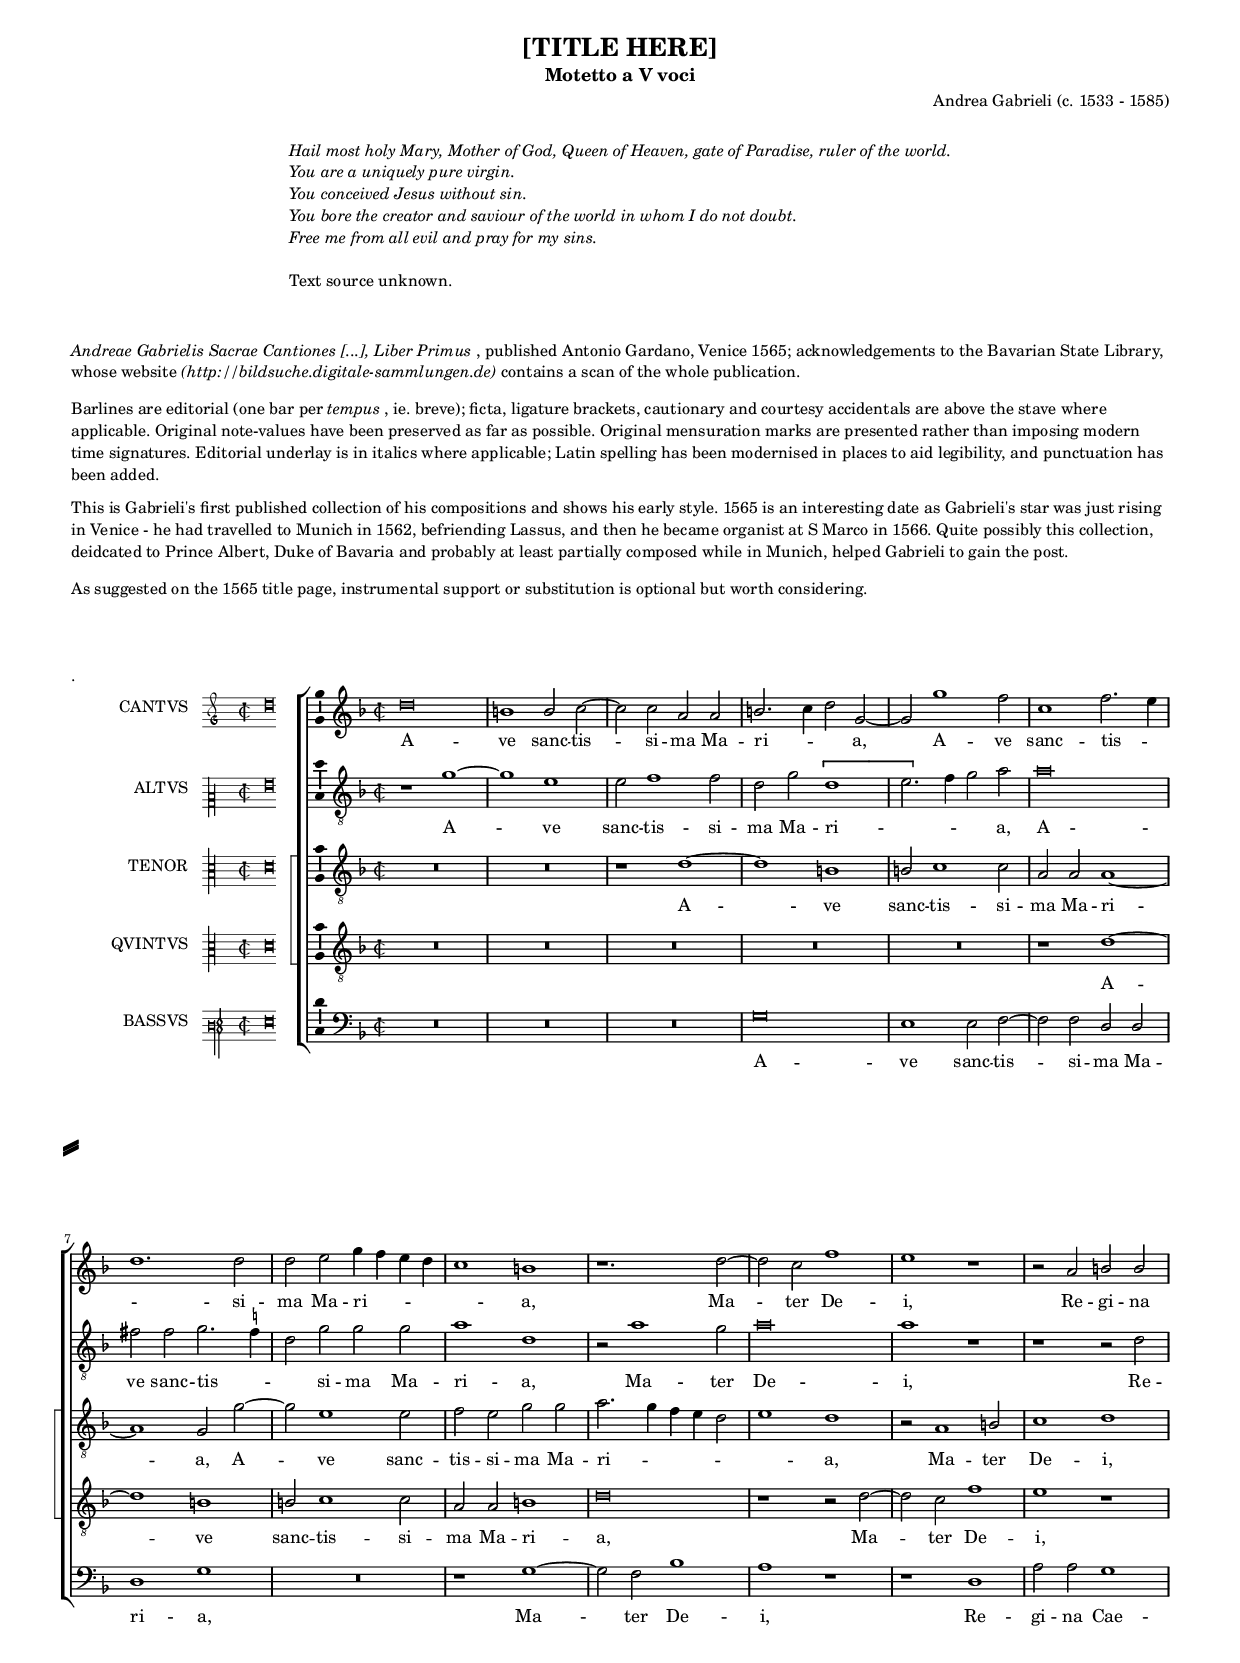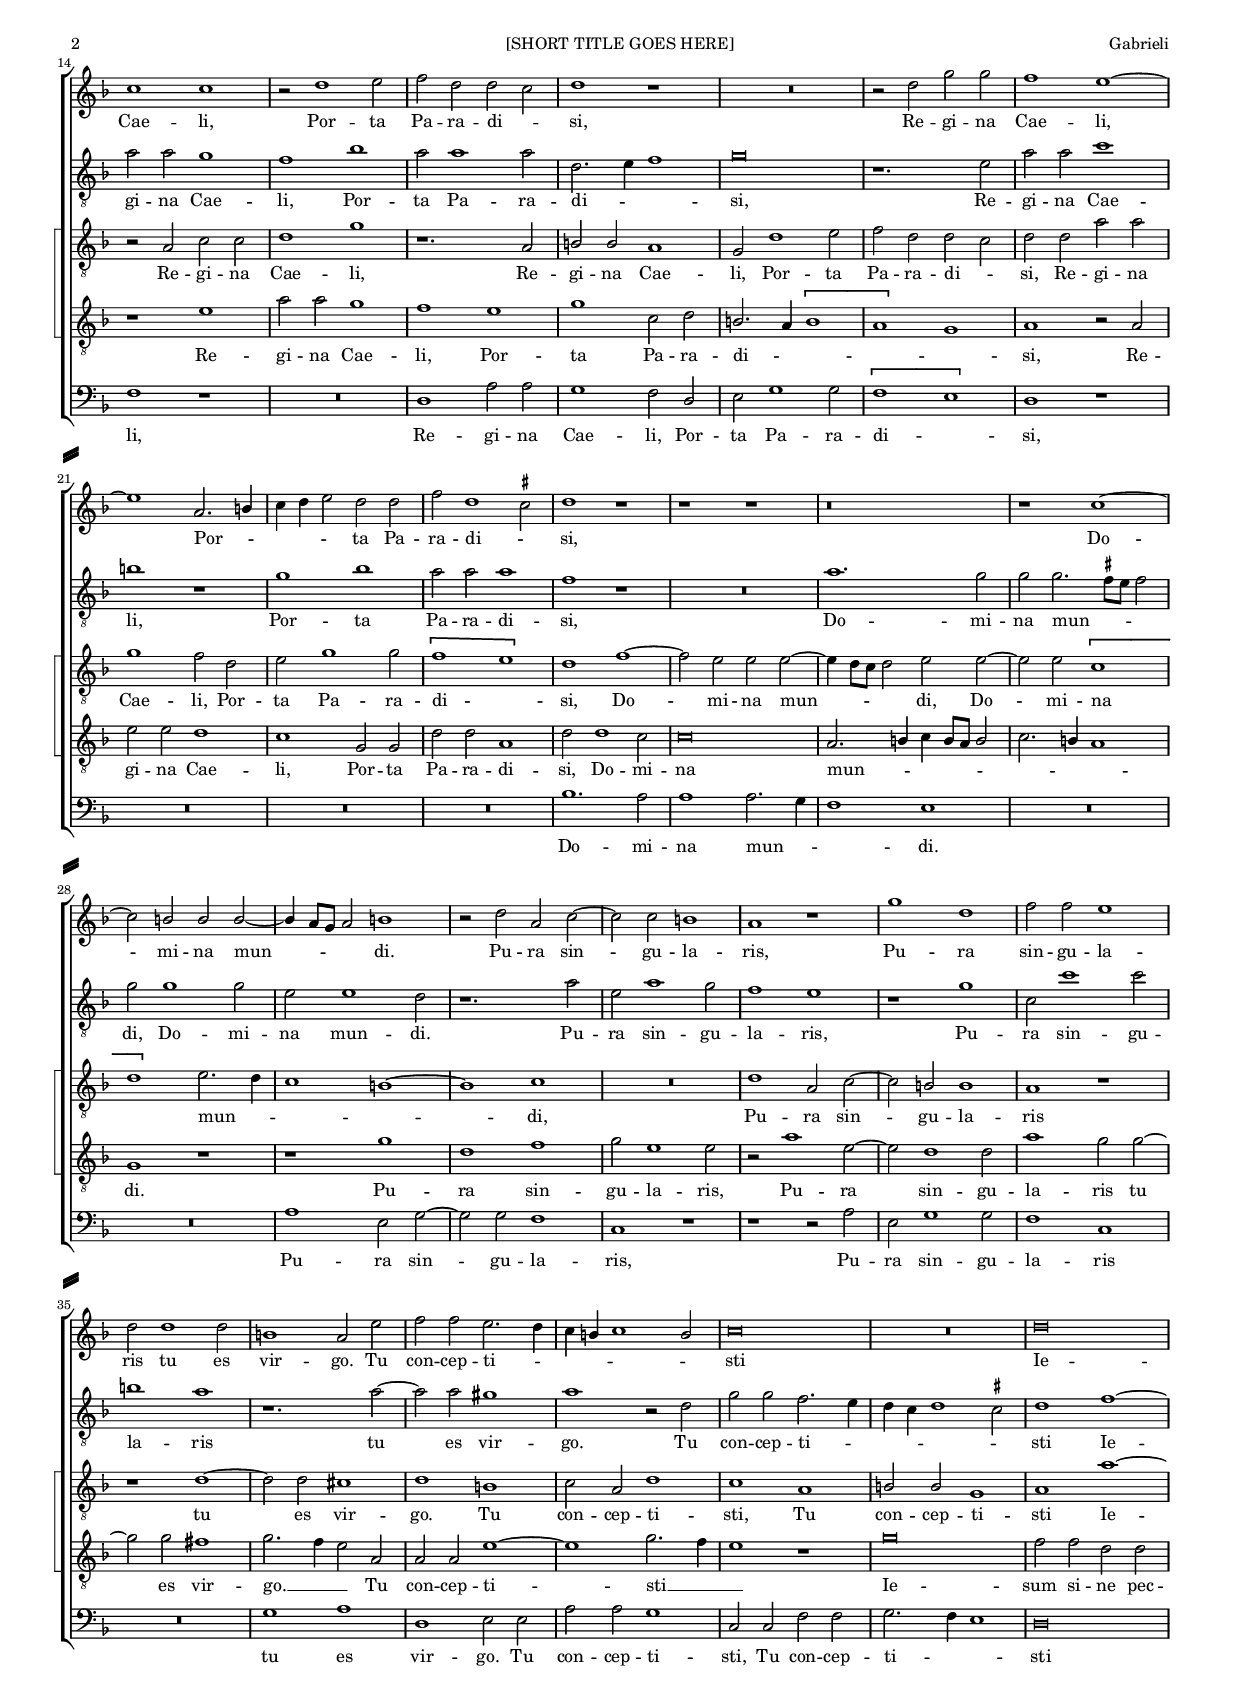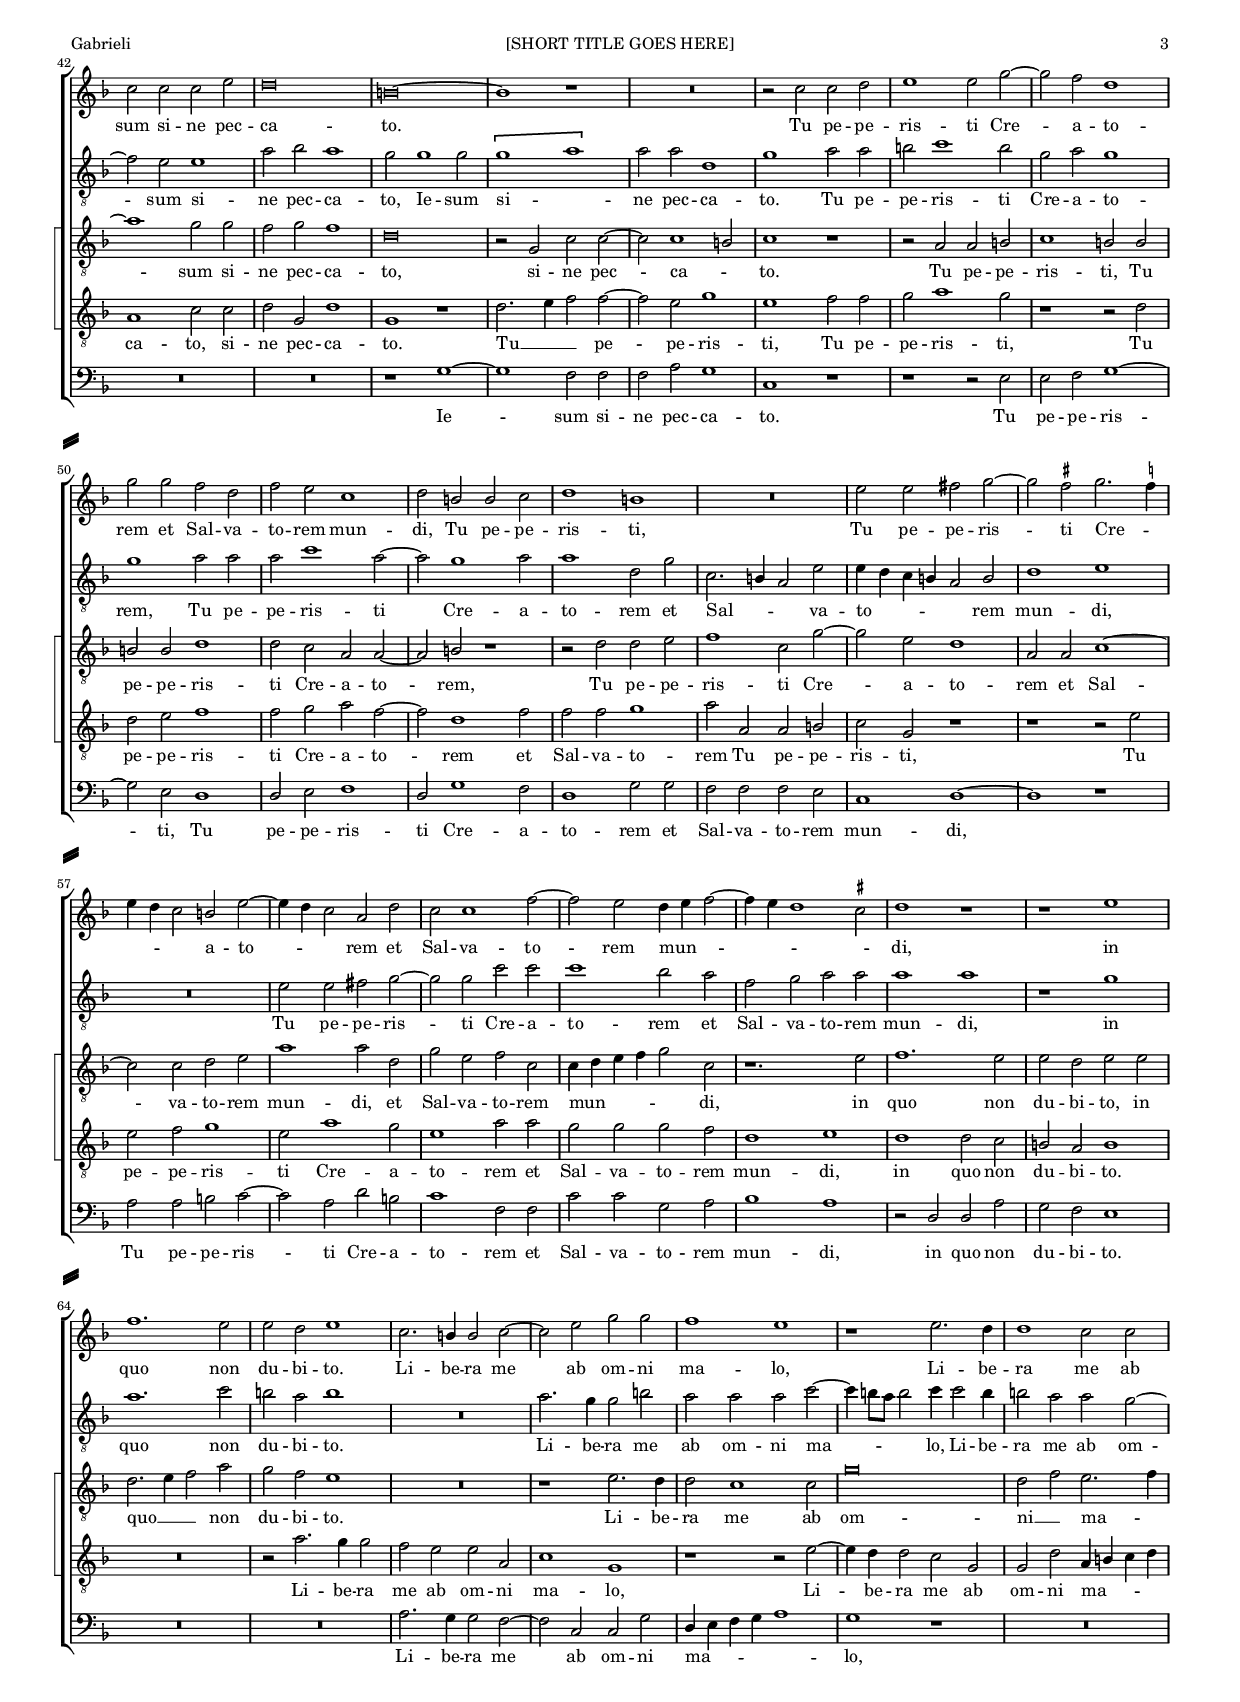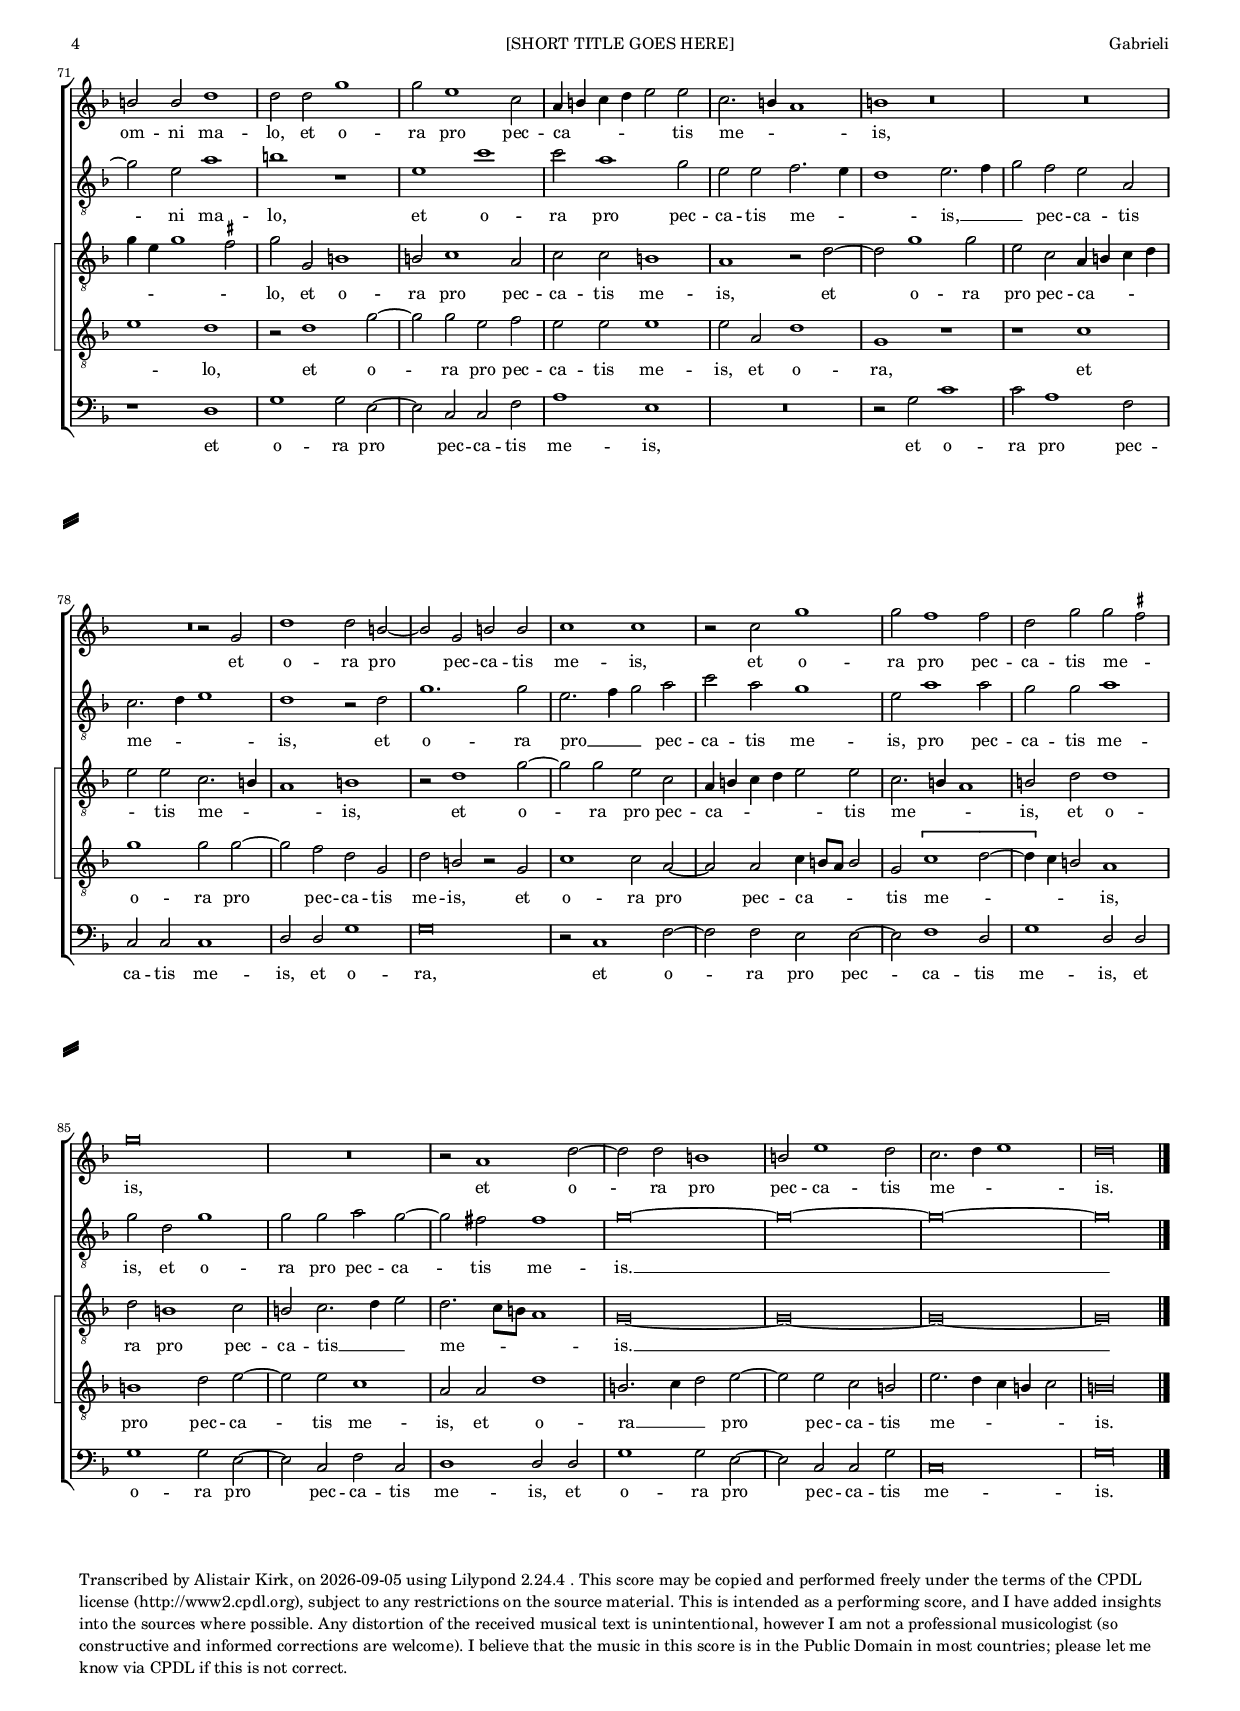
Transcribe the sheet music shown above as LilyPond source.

%
%  Alistair Kirk's Lilypond Template for Polyphonic Music - last revised 2018-09-03.
%
%
%  If you can't be bothered to learn how to use lilypond properly (fair enough) then you can still easily make many 
%  commonly-needed changes to this score - including transposition, clefs, music size, titles etc etc - using my 
%  easy online guide at https://guidallambert.github.io/MusicEditing/EasyLilypondCustomisation.html
%
%  Best edited using Frescobaldi!  Get it from frescobaldi.org - a highly recommended 
%  Lilypond editor.  (I also highly recommend VSCode with its Git integration for version controlling.)
%


%%%%%%%%%%%%%%%%%%
% 1 - Description of this score
%%%%%%%%%%%%%%%%%%

%%% 1A - paper layout
%

#(set-default-paper-size "a4")
#(set-global-staff-size 14)
\paper {
        left-margin   = 12\mm
        right-margin   = 12\mm
        top-margin    = 10\mm
        bottom-margin = 10\mm
}

%%% 1B - titles
%

\header {
	title = "[TITLE HERE]"
	subtitle = "Motetto a V voci"
	% poet = ""
	% subsubtitle = "VIII Vocum"
	% arranger = ""
	composer = "Andrea Gabrieli (c. 1533 - 1585)"
	% opus=""
}

hcomposer = "Gabrieli"
htitle = "[SHORT TITLE GOES HERE]"

%%% 1C - Transposition of the whole score.
%
% This works relative to c.
%  Ie. To keep the original pitch leave this as 'c' (without quotes).
% To transpose the whole score up a tone set to 'd'.  For down a tone, set to 'bes,' (note the comma) etc
%  Everything is transposed, including key signatures etc (but prefatory staves are not affected).

TranspositionInterval = c



%%% 1D - clefs and stave labels
%

StaveAClef =  "treble"
StaveALabel =  "CANTVS"

StaveBClef =  "treble_8"
StaveBLabel =  "ALTVS"

StaveCClef =  "treble_8"
StaveCLabel =  "TENOR"

StaveDClef =  "treble_8"
StaveDLabel =  "QVINTVS"

StaveEClef =   "bass"
StaveELabel =   "BASSVS"

StaveFClef =  "treble_8"
StaveFLabel =   "Altus"

StaveGClef =   "treble_8"
StaveGLabel =   "Tenor"

StaveHClef =   "bass"
StaveHLabel =   "Bassus"

%%% 1E - key and time signature
%

gkeysig = {\key f \major}  %  Nb.  don't need to change this even if transposing - see above
global = {
	\time 2/1  %nb this might be overridden elsewhere (actually thinking of getting rid of it here...
	\gkeysig
        \override Score.MetronomeMark #'transparent = ##t
}

%%%1f  - What sound and tempo to use for the output MIDI file
%

% Tempo:
% Set the first number in the line below to set the playback speed.
% The number controls the length of the semibreve (which is the
% tactus of most 16th century polyphony written in tempus imperfectum)
% Suggest something in the range of 35 (very slow) to 65 (very fast).
% 45 is my default.

midiTactus = #(ly:make-moment 55 1)

% Playback sound:
% I think ocarina sounds a bit like a chamber organ on most General MIDI
% soundbanks, and annoys me the least of all the various terrible options,
% but suit yourself!
% "recorder" may also be useful on your computer??

MidiPlaybackSound = "ocarina"


%%%%%%%%%%%%%%%%%%
% 2 - Generic 'technical' settings (shouldn't usually need to change any of these unless personal preference suggests otherwise)
%%%%%%%%%%%%%%%%%%

\layout {
	\context {
		\Voice
			\remove "Note_heads_engraver"
			\consists "Completion_heads_engraver"
			\override NoteHead #'style = #'baroque

                         % These two go together!
                         \override Slur #'transparent = ##t
                         \override AccidentalSuggestion #'avoid-slur = #'inside  % Doesm't seem to help (in that ficta are shown way outside the stave when theres a slur) but does at least suppress all the error messages in the log file!


			\remove "Rest_engraver"
			\consists "Completion_rest_engraver"
                        \override Stem #'neutral-direction = #up

	}
	\context {
		\Staff
			\consists Ambitus_engraver
                        %% \override Stem #'thickness = #0.9
                        \RemoveEmptyStaves
	}
        \context {
                \StaffGroup
                        \consists "Separating_line_group_engraver"
	}
        \context {
                 \Score
                          \override BarNumber #'padding = #1.5
                          %\override BarNumber #'font-size = #1
                          %\override BarLine #'transparent = ##t	%% Uncomment for Mensurstriche (also change from ChoirStaff to Staffgroup and comment out completion_heads_engraver etc
                          %\override BarLine #'hair-thickness = #0.9   %% Example of how to manipulate barlines
        }
        \context {
                \Lyrics
                       %\override LyricText #'font-size = #1.2
                       %\override LyricText #'whiteout = ##t		% Might help with mensurstriche
                       %\override LyricExtender #'whiteout = ##t	% Might help with mensurstriche
                       %\override LyricHyphen #'whiteout = ##t		% Might help with mensurstriche
	}
}
\paper {
	ragged-last-bottom = ##f
  	ragged-bottom = ##f
	system-separator-markup = \slashSeparator
        evenHeaderMarkup=\markup  \fill-line { \fromproperty #'page:page-number-string \htitle \hcomposer }
	oddHeaderMarkup= \markup  \fill-line { \on-the-fly #not-first-page \hcomposer \on-the-fly #not-first-page \htitle \on-the-fly #not-first-page \fromproperty #'page:page-number-string }
         top-system-spacing #'basic-distance = #7    % Top stave is a bit too close to the page headers.
         % systems-per-page = 3  	% Lilypond rarely needs forcing like this...
         %  system-count = 13   	% ditto
         % page-count = 8    		% ditto
}




%%% The main musical content is in the two linked files below:



%%%%%%%%%%%%%%%%%%
% Some useful definitions for early music
%%%%%%%%%%%%%%%%%%

italicas=\override LyricText #'font-shape = #'italic
rectas=\override LyricText #'font-shape = #'upright
ss=\once \set suggestAccidentals = ##t
ficta = \once \set suggestAccidentals = ##t
date = #(strftime "%Y-%m-%d" (localtime (current-time)))
%m0 = \melismaEnd
%m1 = \melisma

%% Defining graphics for unusual mensural time signatures!
#(
  define ((double-time-signature2 glyph a) grob) (
       grob-interpret-markup grob (
          markup  (
            #:line ( #:musicglyph glyph #:number #:vcenter a )
          )
       )
  )
)
#(
  define ((double-time-signature3 glyph a b) grob) (
       grob-interpret-markup grob (
          markup  (
            #:line ( #:musicglyph glyph #:vcenter #:column (a b) )
          )
       )
  )
)
#(
  define ((custom-time-signature glyph) grob) (
       grob-interpret-markup grob (
          markup  (
            #:line ( #:musicglyph glyph)
          )
       )
  )
)


%%%%%%%%%%%%%%%%%%
% 3 - Score content: notes
%%%%%%%%%%%%%%%%%%

%\language "english"

StaveANotes = {

  % clef c1  % tweak / uncomment for debugging - this should override the clef in the score block

  \override Score.TimeSignature.stencil =
    #(custom-time-signature "timesig.mensural22")
  \time 2/1

  %\mark \markup \italic {"Prima Pars"}

  		d''\breve b'1 b'2 c''1 c''2 a'2 a'2 b'2. \melisma c''4 d''2 \melismaEnd g'1
		g''1 f''2   c''1  f''2. \melisma e''4  d''1. \melismaEnd d''2 d''2 e''2 g''4 \melisma f''4 e''4 d''4 c''1 \melismaEnd b'1
	r1.	d''1 c''2 f''1 e''1
	r1.	a'2 b'2 b'2 c''1 c''1

	r2	d''1 e''2 f''2 d''2 d''2 \melisma c''2 \melismaEnd d''1
	r1 R\breve r2
		d''2 g''2 g''2 f''1 e''\breve a'2. \melisma b'4 c''4 d''4 e''2 \melismaEnd d''2 d''2 f''2 d''1 \melisma \ficta cis''2 \melismaEnd d''1
	r\breve r\longa
		c''1. b'2 b'2 b'2. \melisma a'8 g'8 a'2 \melismaEnd b'1
	r2	d''2 a'2 c''1 c''2 b'1 a'1
	r1 	g''1 d''1 f''2 f''2 e''1 d''2 d''1 d''2 b'1 a'2
		e''2 f''2 f''2 e''2. \melisma d''4 c''4 b'4 c''1 b'2 \melismaEnd c''\breve
		R\breve
		d''\breve c''2 c''2 c''2 e''2 d''\breve b'\breve.
	r1 R\breve r2
		c''2 c''2 d''2 e''1 e''2 g''1 f''2 d''1 g''2 g''2 f''2 d''2 f''2 e''2 c''1 d''2 b'2 b'2 c''2 d''1 b'1
	R\breve
		e''2 e''2 fis''2 g''1 \ficta fis''2 g''2. \melisma \ficta f''4 e''4 d''4 c''2 \melismaEnd b'2 e''2. \melisma d''4 c''2 \melismaEnd a'2
		d''2 c''2 c''1 f''1 e''2 d''4 \melisma e''4 f''2. e''4 d''1 \ficta cis''2 \melismaEnd d''1
	r\breve
		e''1 f''1. e''2 e''2 d''2 e''1 c''2. b'4 b'2 c''1 e''2 g''2 g''2 f''1 e''1
	r1	e''2. d''4 d''1 c''2 c''2 b'2 b'2 d''1 d''2
		d''2 g''1 g''2 e''1 c''2 a'4 \melisma b'4 c''4 d''4 e''2 \melismaEnd e''2 c''2. \melisma b'4 a'1 \melismaEnd b'1
		R\longa r2
		g'2 d''1 d''2 b'1 g'2 b'2 b'2 c''1 c''1
	r2	c''2 g''1 g''2 f''1 f''2 d''2 g''2 g''2 \melisma \ficta fis''2 \melismaEnd g''\breve
	R\breve r2
		a'1 d''1 d''2 b'1 b'2 e''1 d''2 c''2. \melisma d''4 e''1 \melismaEnd d''\maxima*1/4

  %\override Score.TimeSignature.stencil =
  %   #(double-time-signature2 "timesig.mensural98" "3")
  % \time 3/2

  % \cadenzaOn

  %  b'\maxima*1/4
    \bar "|."
  %\cadenzaOff


}
StaveBNotes = {

  % clef c3  % tweak / uncomment for debugging - this should override the clef in the score block

   	r1	g'\breve e'1 e'2 f'1 f'2 d'2 g'2 \[ d'1 \melisma e'2. \] f'4 g'2 \melismaEnd a'2
		a'\breve fis'2 fis'2 g'2. \melisma \ficta f'4 d'2 \melismaEnd g'2 g'2 g'2 a'1 d'1
	r2	a'1 g'2 a'\breve a'1
	r1 r1 r2
		d'2 a'2 a'2 g'1 f'1
		\ficta bes'1 a'2 a'1 a'2 d'2. \melisma e'4 f'1 \melismaEnd g'\breve
	r1.	e'2 a'2 a'2 c''1 b'1
	r1	g'1 bes'1 a'2 a'2 a'1 f'1
	r1 R\breve
		a'1. g'2 g'2 g'2. \melisma \ficta fis'8 e'8 \ficta fis'2 \melismaEnd g'2
		g'1 g'2 e'2 e'1 d'2
	r1.	a'2 e'2 a'1 g'2 f'1 e'1
	r1	g'1 c'2 c''1 c''2 b'1 a'1
	r1.	a'1 a'2 gis'1 a'1
	r2	d'2 g'2 g'2 f'2. \melisma e'4 d'4 c'4 d'1 \ficta cis'2 \melismaEnd d'1 f'1. e'2
		e'1 a'2 \ficta bes'2 a'1 g'2 g'1 g'2
		\[ g'1 \melisma a'1 \melismaEnd \] a'2 a'2 d'1 g'1
		a'2 a'2 b'2 c''1 b'2 g'2 a'2 g'1 g'1
		a'2 a'2 a'2 c''1 a'1 g'1 a'2 a'1 d'2
		g'2 c'2. \melisma b4 a2 \melismaEnd e'2 e'4 \melisma d'4 c'4 b4 a2 \melismaEnd b2 d'1 e'1
	R\breve
		e'2 e'2 fis'2 g'1 g'2 c''2 c''2 c''1 bes'2
		a'2 f'2 g'2 a'2 a'2 a'1 a'1
	r1	g'1 a'1. c''2 b'2 a'2 b'1
	R\breve
		a'2. g'4 g'2 b'2 a'2 a'2 a'2 c''2. \melisma b'8 a'8 b'2 \melismaEnd c''4
		c''2 b'4 b'2 a'2 a'2 g'1 e'2 a'1 b'1
	r1	e'1 c''1 c''2 a'1 g'2 e'2 e'2 f'2. \melisma e'4 d'1 \melismaEnd e'2. \melisma f'4 g'2 \melismaEnd
		f'2 e'2 a2 c'2. \melisma d'4 e'1 \melismaEnd d'1
	r2	d'2 g'1. g'2 e'2. \melisma f'4 g'2 \melismaEnd a'2 c''2 a'2 g'1 e'2
		a'1 a'2 g'2 g'2 a'1 g'2
		d'2 g'1 g'2 g'2 a'2 g'1 fis'2 fis'1 g'\maxima
}
StaveCNotes = {

  % clef c4  % tweak / uncomment for debugging - this should override the clef in the score block

 	R\longa r1
		d'\breve b1 b2 c'1 c'2 a2 a2 a\breve g2
		g'1 e'1 e'2 f'2 e'2  g'2 g'2 a'2. \melisma g'4 f'4 e'4 d'2 e'1 \melismaEnd d'1
	r2	a1 b2 c'1 d'1
	r2	a2 c'2 c'2 d'1 g'1
	r1. 	a2 b2 b2 a1 g2
		d'1 e'2 f'2 d'2 d'2 \melisma c'2 \melismaEnd d'2
		d'2 a'2 a'2 g'1 f'2 d'2 e'2 g'1 g'2 \[ f'1 \melisma e'1 \melismaEnd \] d'1
		f'1. e'2 e'2 e'2. \melisma d'8 c'8 d'2 \melismaEnd e'2
		e'1 e'2 \[ c'1 \melisma d'1 \melismaEnd \] e'2. \melisma d'4 c'1 b\breve \melismaEnd c'1
	R\breve
		d'1 a2 c'1 b2 b1 a1
		r\breve
		d'1. d'2 cis'1 d'1 b1 c'2 a2 d'1 c'1
		a1 b2 b2 g1 a1
		a'\breve g'2 g'2 f'2 g'2 f'1 d'\breve
	r2	g2 c'2 c'1 c'1 \melisma b2 \melismaEnd c'1
	r1.	a2 a2 b2 c'1 b2
		b2 b2 b2 d'1 d'2 c'2 a2 a1 b2
	r1.	d'2 d'2 e'2 f'1 c'2 g'1 e'2 d'1 a2
		a2 c'1. c'2 d'2 e'2 a'1 a'2
		d'2 g'2 e'2 f'2 c'2 c'4 \melisma d'4 e'4 f'4 g'2 \melismaEnd c'2
	r1.	e'2 f'1. e'2 e'2 d'2 e'2
		e'2 d'2. \melisma e'4 f'2 \melismaEnd a'2 g'2 f'2 e'1
	R\breve r1
	e'2. d'4 d'2 c'1 c'2 g'\breve d'2 \melisma f'2 \melismaEnd e'2. \melisma f'4 g'4 e'4 g'1 \ficta fis'2 \melismaEnd g'2
		g2 b1 b2 c'1 a2 c'2 c'2 b1 a1
	r2	d'1 g'1 g'2 e'2 c'2 a4 \melisma b4 c'4 d'4 e'2 \melismaEnd e'2 c'2. \melisma b4 a1 \melismaEnd b1
	r2	d'1 g'1 g'2 e'2 c'2 a4 \melisma b4 c'4 d'4 e'2 \melismaEnd e'2 c'2. \melisma b4 a1 \melismaEnd b2
		d'2 d'1 d'2 b1 c'2 b2 c'2. \melisma d'4 e'2 \melismaEnd d'2. \melisma c'8 b8 a1 \melismaEnd g\maxima
}
StaveDNotes = {
  	R\longa R\longa R\breve r1
  	d'\breve b1 b2 c'1 c'2 a2 a2 b1 d'\breve
	r1 r2	d'1 c'2 f'1 e'1
	r\breve e'1 a'2 a'2 g'1 f'1 e'1 g'1 c'2 d'2 b2. \melisma a4 \[ b1 a1 \] g1 \melismaEnd a1
	r2	a2 e'2 e'2 d'1 c'1 g2 g2 d'2 d'2 a1 d'2
	d'1 c'2 c'\breve a2. \melisma b4 c'4 b8 a8 b2 c'2. b4 a1 \melismaEnd g1
	r\breve
		g'1 d'1 f'1 g'2 e'1 e'2
	r2	a'1 e'1 d'1 d'2 a'1 g'2
		g'1 g'2 fis'1 g'2. \melisma f'4 e'2 \melismaEnd
		a2 a2 a2 e'\breve g'2. \melisma f'4 e'1 \melismaEnd
	r1	g'\breve f'2 f'2 d'2 d'2 a1 c'2
		c'2 d'2 g2 d'1 g1
	r1	d'2. \melisma e'4 f'2 \melismaEnd f'1 e'2 g'1 e'1
		f'2 f'2 g'2 a'1 g'2
	r1 r2 	d'2 d'2 e'2 f'1 f'2 g'2 a'2 f'1 d'1
		f'2 f'2 f'2 g'1 a'2
		a2 a2 b2 c'2 g2
	r1 r1 r2
		e'2 e'2 f'2 g'1 e'2 a'1 g'2 e'1 a'2
		a'2 g'2 g'2 g'2 f'2 d'1 e'1
		d'1 d'2 c'2 b2 a2 b1
	R\breve r2
		a'2. g'4 g'2 f'2 e'2 e'2 a2 c'1 g1
	r1 r2	e'2. d'4 d'2 c'2 g2 g2 d'2 a4 \melisma b4 c'4 d'4 e'1 \melismaEnd d'1
	r2	d'1 g'1 g'2 e'2 f'2 e'2 e'2 e'1 e'2
		a2 d'1 g1
		r1 r1	c'1 g'1 g'2 g'1 f'2 d'2 g2 d'2 b2
	r2	g2 c'1 c'2 a1 a2 c'4 \melisma b8 a8 b2 \melismaEnd g2 \[ c'1 \melisma d'2. \] c'4 b2 \melismaEnd a1
		b1 d'2 e'1 e'2 c'1 a2
		a2 d'1 b2. \melisma c'4 d'2 \melismaEnd e'1 e'2 c'2 b2 e'2. \melisma d'4 c'4 b4 c'2 \melismaEnd b\maxima*1/4

}
StaveENotes = {

  % clef c4  % tweak / uncomment for debugging - this should override the clef in the score block

   	R\longa R\breve
		g\breve e1 e2 f1 f2 d2 d2 d1 g1
	R\breve r1
	g1. f2 \ficta bes1 a1
	r1 r1	d1 a2 a2 g1 f1
	r1 R\breve
		d1 a2 a2 g1 f2 d2 e2 g1 g2 \[ f1 \melisma e1 \melismaEnd \] d1
	r1 R\longa R\breve
		bes1. a2 a1 a2. \melisma g4 f1 \melismaEnd e1
	R\longa
		a1 e2 g1 g2 f1 c1
	r1 r1 r2
		a2 e2 g1 g2 f1 c1
	R\breve
		g1 a1 d1 e2 e2 a2 a2 g1 c2
		c2 f2 f2 g2. \melisma f4 e1 \melismaEnd d\breve
	R\longa r1
		g\breve f2 f2 f2 a2 g1 c1
	r1 r1 r2
		e2 e2 f2 g1. e2
		d1 d2 e2 f1 d2 g1 f2 d1 g2
		g2 f2 f2 f2 e2 c1 d\breve
	r1	a2 a2 b2 c'1 a2 d'2 b2 c'1 f2
		f2 c'2 c'2 g2 a2 bes1 a1
	r2	d2 d2 a2 g2 f2 e1
	R\longa
		a2. g4 g2 f1 c2 c2 g2 d4 \melisma e4 f4 g4 a1 \melismaEnd g1
	r1 R\breve r1
		d1 g1 g2 e1 c2 c2 f2 a1 e1
	R\breve r2
		g2 c'1 c'2 a1 f2 c2 c2 c1 d2 d2 g1 g\breve
	r2	c1 f1 f2 e2 e1 f1 d2 g1 d2
		d2 g1 g2 e1 c2 f2 c2 d1 d2
		d2 g1 g2 e1 c2 c2 g2 c\breve g\maxima*1/4

}
StaveFNotes = {  }
StaveGNotes = {  }
StaveHNotes = {  }

% Convenient overrides - comment and uncomment to add and remove staves for quick debugging / rendering purposes:
% StaveANotes = {  }
% StaveBNotes = {  }
% StaveCNotes = {  }
% StaveDNotes = {  }
% StaveENotes = {  }
% StaveFNotes = {  }
% StaveGNotes = {  }
% StaveHNotes = {  }

%%%%%%%%%%%%%%%%%%
% 4 - Score content: text / lyrics
%%%%%%%%%%%%%%%%%%

StaveALyrics = \lyricmode {
      A -- ve sanc -- tis -- si -- ma Ma -- ri -- a,
      A -- ve sanc -- tis -- si -- ma Ma -- ri -- a,
      Ma -- ter De -- i,
      Re -- gi -- na Cae -- li,
      Por -- ta Pa -- ra -- di -- si,
      Re -- gi -- na Cae -- li,
      Por -- ta Pa -- ra -- di -- si,
      Do -- mi -- na mun -- di.
      Pu -- ra sin -- gu -- la -- ris,
      Pu -- ra sin -- gu -- la -- ris tu es vir -- go.
      Tu con -- cep -- ti -- sti Ie -- sum si -- ne pec -- ca -- to.
      Tu pe -- pe -- ris -- ti Cre -- a -- to -- rem et Sal -- va -- to -- rem mun -- di,
      Tu pe -- pe -- ris -- ti,
      Tu pe -- pe -- ris -- ti Cre -- a -- to -- rem et Sal -- va -- to -- rem mun -- di,
      in quo non du -- bi -- to.
      Li -- be -- ra me ab om -- ni ma -- lo,
      Li -- be -- ra me ab om -- ni ma -- lo,
      et o -- ra pro pec -- ca -- tis me -- is,
      et o -- ra pro pec -- ca -- tis me -- is,
      et o -- ra pro pec -- ca -- tis me -- is,
      et o -- ra pro pec -- ca -- tis me -- is.
}
StaveBLyrics = \lyricmode {
      A -- ve sanc -- tis -- si -- ma Ma -- ri -- a,
      A -- ve sanc -- tis -- si -- ma Ma -- ri -- a,
      Ma -- ter De -- i,
      Re -- gi -- na Cae -- li,
      Por -- ta Pa -- ra -- di -- si,
      Re -- gi -- na Cae -- li,
      Por -- ta Pa -- ra -- di -- si,
      Do -- mi -- na mun -- di,
      Do -- mi -- na mun -- di.
      Pu -- ra sin -- gu -- la -- ris,
      Pu -- ra sin -- gu -- la -- ris tu es vir -- go.
      Tu con -- cep -- ti -- sti Ie -- sum si -- ne pec -- ca -- to,
      Ie -- sum si -- ne pec -- ca -- to.
      Tu pe -- pe -- ris -- ti Cre -- a -- to -- rem,
      Tu pe -- pe -- ris -- ti Cre -- a -- to -- rem et Sal -- va -- to -- rem mun -- di,
      Tu pe -- pe -- ris -- ti Cre -- a -- to -- rem et Sal -- va -- to -- rem mun -- di,
      in quo non du -- bi -- to.
      Li -- be -- ra me ab om -- ni ma -- lo,
      Li -- be -- ra me ab om -- ni ma -- lo,
      et o -- ra pro pec -- ca -- tis me -- is, __
      pec -- ca -- tis me -- is,
      et o -- ra pro __ pec -- ca -- tis me -- is,
      pro pec -- ca -- tis me -- is,
      et o -- ra pro pec -- ca -- tis me -- is. __
}
StaveCLyrics = \lyricmode {
    A -- ve sanc -- tis -- si -- ma Ma -- ri -- a,
    A -- ve sanc -- tis -- si -- ma Ma -- ri -- a,
    Ma -- ter De -- i,
    Re -- gi -- na Cae -- li,
    Re -- gi -- na Cae -- li,
    Por -- ta Pa -- ra -- di -- si,
    Re -- gi -- na Cae -- li,
    Por -- ta Pa -- ra -- di -- si,
    Do -- mi -- na mun -- di,
    Do -- mi -- na mun -- di,
    Pu -- ra sin -- gu -- la -- ris tu es vir -- go.
    Tu con -- cep -- ti -- sti,
    Tu con -- cep -- ti -- sti Ie -- sum si -- ne pec -- ca -- to,
    si -- ne pec -- ca -- to.
    Tu pe -- pe -- ris -- ti,
    Tu pe -- pe -- ris -- ti Cre -- a -- to -- rem,
    Tu pe -- pe -- ris -- ti Cre -- a -- to -- rem et Sal -- va -- to -- rem mun -- di,
    et Sal -- va -- to -- rem mun -- di,
    in quo non du -- bi -- to,
    in quo __ non du -- bi -- to.
    Li -- be -- ra me ab om -- ni __ ma -- lo,
    et o -- ra pro pec -- ca -- tis me -- is,
    et o -- ra pro pec -- ca -- tis me -- is,
    et o -- ra pro pec -- ca -- tis me -- is,
    et o -- ra pro pec -- ca -- tis __ me -- is. __
}
StaveDLyrics = \lyricmode {
    A -- ve sanc -- tis -- si -- ma Ma -- ri -- a,
    Ma -- ter De -- i,
    Re -- gi -- na Cae -- li,
    Por -- ta Pa -- ra -- di -- si,
    Re -- gi -- na Cae -- li,
    Por -- ta Pa -- ra -- di -- si,
    Do -- mi -- na mun -- di.
    Pu -- ra sin -- gu -- la -- ris,
    Pu -- ra sin -- gu -- la -- ris tu es vir -- go. __
    Tu con -- cep -- ti -- sti __ Ie -- sum si -- ne pec -- ca -- to,
    si -- ne pec -- ca -- to.
    Tu __ pe -- pe -- ris -- ti,
    Tu pe -- pe -- ris -- ti,
    Tu pe -- pe -- ris -- ti Cre -- a -- to -- rem et Sal -- va -- to -- rem
    Tu pe -- pe -- ris -- ti,
    Tu pe -- pe -- ris -- ti Cre -- a -- to -- rem et Sal -- va -- to -- rem mun -- di,
    in quo non du -- bi -- to.
    Li -- be -- ra me ab om -- ni ma -- lo,
    Li -- be -- ra me ab om -- ni ma -- lo,
    et o -- ra pro pec -- ca -- tis me -- is,
    et o -- ra,
    et o -- ra pro pec -- ca -- tis me -- is,
    et o -- ra pro pec -- ca -- tis me -- is,
    pro pec -- ca -- tis me -- is,
    et o -- ra __ pro pec -- ca -- tis me -- is.
}
StaveELyrics = \lyricmode {
      A -- ve sanc -- tis -- si -- ma Ma -- ri -- a,
      Ma -- ter De -- i,
      Re -- gi -- na Cae -- li,
      Re -- gi -- na Cae -- li,
      Por -- ta Pa -- ra -- di -- si,
      Do -- mi -- na mun -- di.
      Pu -- ra sin -- gu -- la -- ris,
      Pu -- ra sin -- gu -- la -- ris tu es vir -- go.
      Tu con -- cep -- ti -- sti,
      Tu con -- cep -- ti -- sti Ie -- sum si -- ne pec -- ca -- to.
      Tu pe -- pe -- ris -- ti,
      Tu pe -- pe -- ris -- ti Cre -- a -- to -- rem et Sal -- va -- to -- rem mun -- di,
      Tu pe -- pe -- ris -- ti Cre -- a -- to -- rem et Sal -- va -- to -- rem mun -- di,
      in quo non du -- bi -- to.
      Li -- be -- ra me ab om -- ni ma -- lo,
      et o -- ra pro pec -- ca -- tis me -- is,
      et o -- ra pro pec -- ca -- tis me -- is,
      et o -- ra,
      et o -- ra pro pec -- ca -- tis me -- is,
      et o -- ra pro pec -- ca -- tis me -- is,
      et o -- ra pro pec -- ca -- tis me -- is.
}
StaveFLyrics = \lyricmode {

      }
StaveGLyrics = \lyricmode { A }
StaveHLyrics = \lyricmode { A }

 % Tanslation and attribution of text
 \markup {
        \vspace #1
	\fill-line {
		\column {
      \vspace #1
			%\line { Prima Pars }
			\line { \italic { Hail most holy Mary, Mother of God, Queen of Heaven, gate of Paradise, ruler of the world. }}
			\line { \italic { You are a uniquely pure virgin. }}
			\line { \italic { You conceived Jesus without sin. }}
			\line { \italic { You bore the creator and saviour of the world in whom I do not doubt. }}
			\line { \italic { Free me from all evil and pray for my sins. }}

			\vspace #1
			\line { Text source unknown. }


		}
	}
}


%%%%%%%%%%%%%%%%%%
% 5 - Editorial content, including prefatory stave / incipit settings and notes
%%%%%%%%%%%%%%%%%%

 %  Should very rarely need to be touched once a given piece has been typeset

% 5a Editorial method and comments
\markup {
    \vspace #3
    \column {
          %\wordwrap  { \italic { Music source and editorial comments go here.} }

          \wordwrap  {
              \italic {Andreae Gabrielis Sacrae Cantiones [...], Liber Primus}
              , published Antonio Gardano, Venice 1565;
              acknowledgements to the Bavarian State Library,
              whose website \italic{(http://bildsuche.digitale-sammlungen.de)} contains a scan of the whole publication.
          }
          \vspace #1
          \wordwrap  {
              Barlines are editorial (one bar per \italic {tempus}, ie. breve);
              ficta, ligature brackets, cautionary and courtesy accidentals are above the stave where applicable.
              Original note-values have been preserved as far as possible.
              Original mensuration marks are presented rather than imposing modern time signatures.
              Editorial underlay is in italics where applicable;
              Latin spelling has been modernised in places to aid legibility, and punctuation has been
              added.
          }
          \vspace #1
          \wordwrap {
              This is Gabrieli's first published collection of his compositions
              and shows his early style.  1565 is an interesting date as Gabrieli's
              star was just rising in Venice - he had travelled to Munich in 1562,
              befriending Lassus, and then he became organist at S Marco in 1566.
              Quite possibly this collection,  deidcated to Prince Albert, Duke of Bavaria
              and probably at least partially composed while in Munich,
              helped Gabrieli to gain the post.
          }
          \vspace #1
          \wordwrap {
              As suggested on the 1565 title page, instrumental support or substitution
              is optional but worth considering.
	  }
	  \vspace #3
	  .
    }
}

%% 5b - Plainsong incipit - obviously, comment out as required.
%\score   {
%    \transpose c \TranspositionInterval <<
%          \new Staff \with { \remove "Time_signature_engraver" \remove "Ambitus_engraver" } {
%                \set Staff.instrumentName = "Intonation"
%                \clef "treble_8"  \global  \cadenzaOn              <<  {
%                          \override Voice.Slur #'tran%sparent = ##f
%                          f4 s8 f4 s8 f4( g4) s8 g4.
%                      }\addlyrics {  In -- ci -- pit here. }
%               >>
%          }
%     >>
%    \layout {\context { \Voice \remove "Stem_engraver" } }
%}


% 5c - Prefatory staves
\layout {   % Need to modify a couple of settings in the main score layout as well
             indent=4\cm
              \context { \Staff
                         \override InstrumentName #'padding = 2
                         \override InstrumentName #'self-alignment-X = #RIGHT
              }
}
PrefatorySettings = {
  		%\override NoteHead   #'style = #'neomensural      % ie. can set to either Mensural or Neomensural
		%\override Rest #'style = #'neomensural
		%\override Staff.TimeSignature #'style = #'neomensural
                \override Flag #'style = #'mensural
                \autoBeamOff
                 \override Staff.InstrumentName #'Y-extent = #'(-4 . 4)
                 \override Staff.InstrumentName #'self-alignment-X = #RIGHT
                \override Staff.InstrumentName #'padding = 2
                % Uncomment these if you want eg. double b flat in key sig using c2 or f3 clef etc
                % May also have to tweak the numbers (4 vs 5 etc)
                \override Staff.KeySignature.flat-positions = #'((-4 . 4))
                \override Staff.KeySignature.sharp-positions = #'((-4 . 4))
                \cadenzaOn
                \key c \major
		\time 2/2
                \huge
}
PrefatoryLayout = \layout {   % Set the layout inside the incipit
		\context {\Voice
			\remove Ligature_bracket_engraver
			\consists Mensural_ligature_engraver

		}
                \context { \Staff \remove Ambitus_engraver}
		line-width=5
                indent =  0
                ragged-right = ##f
		ragged-last = ##f
                system-count = #1
}
PrefStaveA = \markup {
	\score {
                \new MensuralVoice {
                    \set Staff.instrumentName=\StaveALabel
                    \PrefatorySettings
                    \clef "petrucci-g2"
                    d''\breve
                     \bar"" \skip1
		}  \layout {\PrefatoryLayout}
	}
}
PrefStaveB = \markup {
	\score {
                \new MensuralVoice {
                    \set Staff.instrumentName=\StaveBLabel
                    \PrefatorySettings
                    \clef "petrucci-c2"
                    g'\breve
                     \bar"" \skip1
		}  \layout {\PrefatoryLayout}
	}
}
PrefStaveC = \markup {
	\score {
                \new MensuralVoice {
                    \set Staff.instrumentName=\StaveCLabel
                    \PrefatorySettings
                    \clef "petrucci-c3"
                    d'\breve
                     \bar"" \skip1
		}  \layout {\PrefatoryLayout}
	}
}
PrefStaveD = \markup {
	\score {
                \new MensuralVoice {
                    \set Staff.instrumentName=\StaveDLabel
                    \PrefatorySettings
                    \clef "petrucci-c3"
                    d'\breve
                     \bar"" \skip1
		}  \layout {\PrefatoryLayout}
	}
}
PrefStaveE = \markup {
	\score {
          \new MensuralVoice {
                    \set Staff.instrumentName=\StaveELabel
                    \PrefatorySettings
                    \clef "petrucci-f3"
                    g\breve
                     \bar"" \skip1
		}  \layout {\PrefatoryLayout}
	}
}
PrefStaveF = \markup {
	\score {
                \new MensuralVoice {
                    \set Staff.instrumentName=\StaveFLabel
                    \PrefatorySettings
                    \clef "petrucci-f4"
                    g2
                     \bar"" \skip1
		}  \layout {\PrefatoryLayout}
	}
}
PrefStaveG = \markup {
	\score {
                \new MensuralVoice {
                    \set Staff.instrumentName=\StaveGLabel
                    \PrefatorySettings
                    \clef "petrucci-f4"
                    g2
                     \bar"" \skip1
		}  \layout {\PrefatoryLayout}
	}
}
PrefStaveH = \markup {
	\score {
                \new MensuralVoice {
                    \set Staff.instrumentName=\StaveHLabel
                    \PrefatorySettings
                    \clef "petrucci-f4"
                    f2
                     \bar"" \skip1
		}  \layout {\PrefatoryLayout}
	}
}





\version "2.18"


\include "Global_Score_block.ly"


\version "2.18"